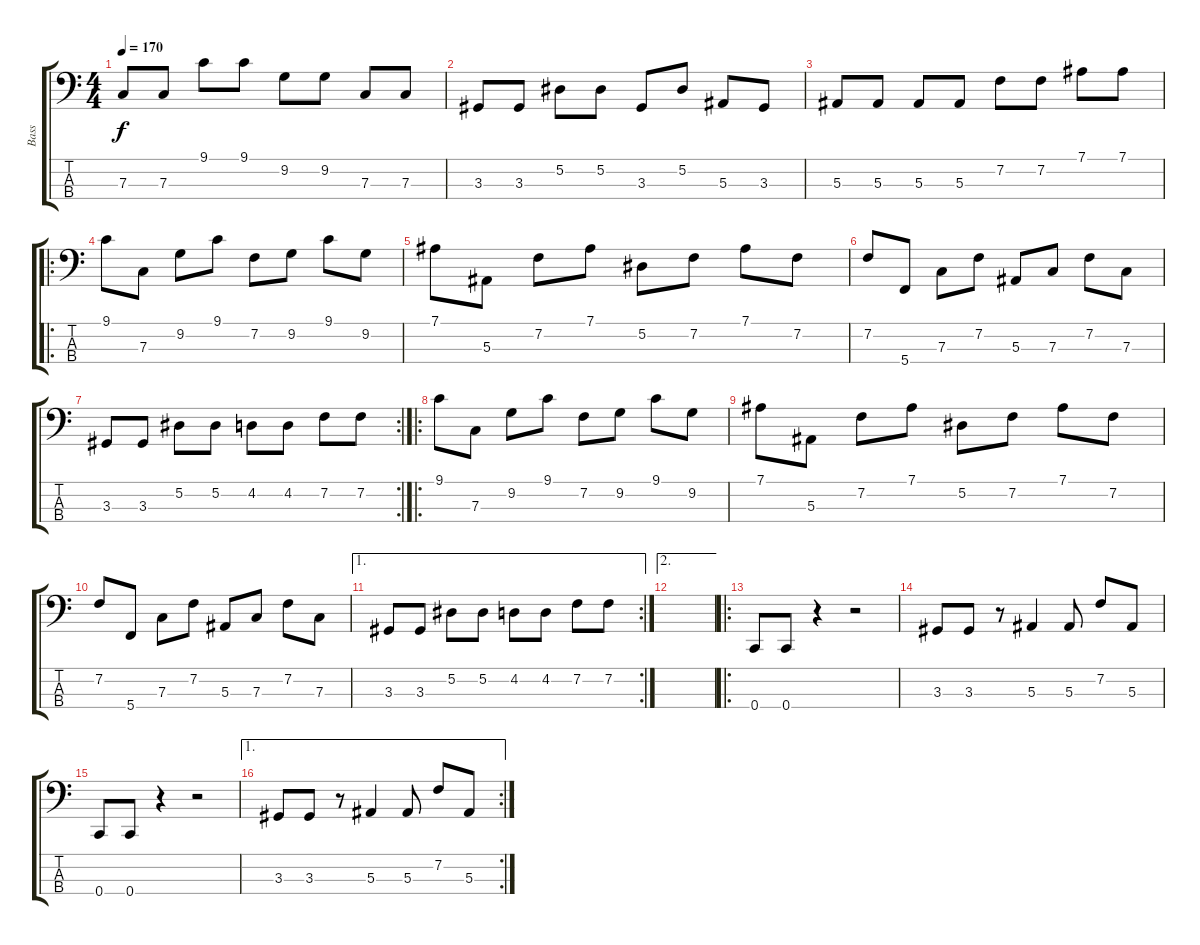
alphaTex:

\track ("Bass" "Bass") {instrument electricbassfinger}
\staff {score tabs}
\tuning (Eb2 Bb1 F1 C1) {hide}
\ts (4 4)
\tempo 170
\clef f4
\ks c
7.3.8{dy f} 7.3.8 9.1.8 9.1.8 9.2.8 9.2.8 7.3.8 7.3.8 |
3.3.8 3.3.8 5.2.8 5.2.8 3.3.8 5.2.8 5.3.8 3.3.8 |
5.3.8 5.3.8 5.3.8 5.3.8 7.2.8 7.2.8 7.1.8 7.1.8 |
\ro
9.1.8 7.3.8 9.2.8 9.1.8 7.2.8 9.2.8 9.1.8 9.2.8 |
7.1.8 5.3.8 7.2.8 7.1.8 5.2.8 7.2.8 7.1.8 7.2.8 |
7.2.8 5.4.8 7.3.8 7.2.8 5.3.8 7.3.8 7.2.8 7.3.8 |
\rc 2
3.3.8 3.3.8 5.2.8 5.2.8 4.2.8 4.2.8 7.2.8 7.2.8 |
\ro
9.1.8 7.3.8 9.2.8 9.1.8 7.2.8 9.2.8 9.1.8 9.2.8 |
7.1.8 5.3.8 7.2.8 7.1.8 5.2.8 7.2.8 7.1.8 7.2.8 |
7.2.8 5.4.8 7.3.8 7.2.8 5.3.8 7.3.8 7.2.8 7.3.8 |
\ae 1
\rc 2
3.3.8 3.3.8 5.2.8 5.2.8 4.2.8 4.2.8 7.2.8 7.2.8 |
\ae 2
|
\ro
0.4.8 0.4.8 r.4 r.2 |
3.3.8 3.3.8 r.8 5.3.4 5.3.8 7.2.8 5.3.8 |
0.4.8 0.4.8 r.4 r.2 |
\ae 1
\rc 2
3.3.8 3.3.8 r.8 5.3.4 5.3.8 7.2.8 5.3.8
